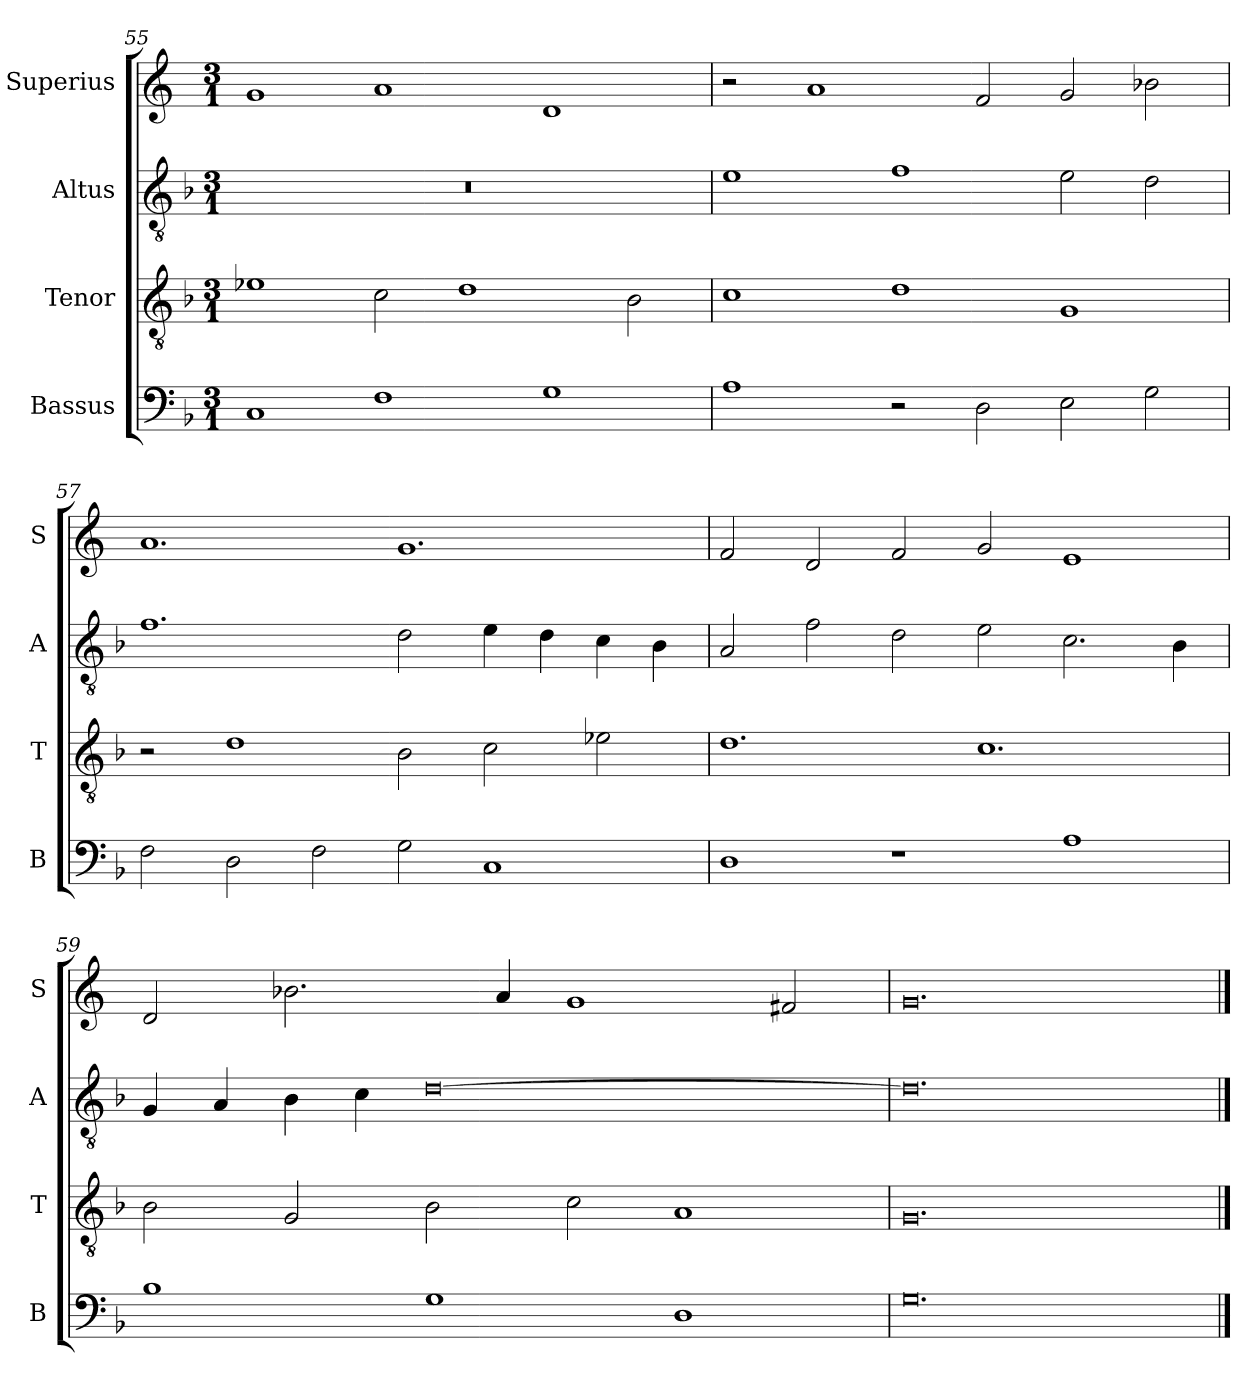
**kern	**kern	**kern	**kern
*part4	*part3	*part2	*part1
*staff4	*staff3	*staff2	*staff1
*I"Bassus	*I"Tenor	*I"Altus	*I"Superius
*I'B	*I'T	*I'A	*I'S
*clefF4	*clefGv2	*clefGv2	*clefG2
*k[b-]	*k[b-]	*k[b-]	*k[]
*M3/1	*M3/1	*M3/1	*M3/1
=55	=55	=55	=55
1C	1e-X	0.r	1g
1F	2c\	.	1a
.	1d	.	.
1G	.	.	1d
.	2B-\	.	.
=56	=56	=56	=56
1A	1c	1e	2r
.	.	.	1a
2r	1d	1f	.
2D\	.	.	2f/
2E\	1G	2e\	2g/
2G\	.	2d\	2b-X\
=57	=57	=57	=57
2F\	2r	1.f	1.a
2D\	1d	.	.
2F\	.	.	.
2G\	2B-\	2d\	1.g
1C	2c\	4e\	.
.	.	4d\	.
.	2e-X\	4c\	.
.	.	4B-\	.
=58	=58	=58	=58
1D	1.d	2A/	2f/
.	.	2f\	2d/
1r	.	2d\	2f/
.	1.c	2e\	2g/
1A	.	2.c\	1e
.	.	4B-\	.
=59	=59	=59	=59
1B-	2B-\	4G/	2d/
.	.	4A/	.
.	2G/	4B-\	2.b-X\
.	.	4c\	.
1G	2B-\	[0d	.
.	.	.	4a/
.	2c\	.	1g
1D	1A	.	.
.	.	.	2f#X/
=60	=60	=60	=60
0.G	0.G	0.d]	0.g
==	==	==	==
*-	*-	*-	*-
